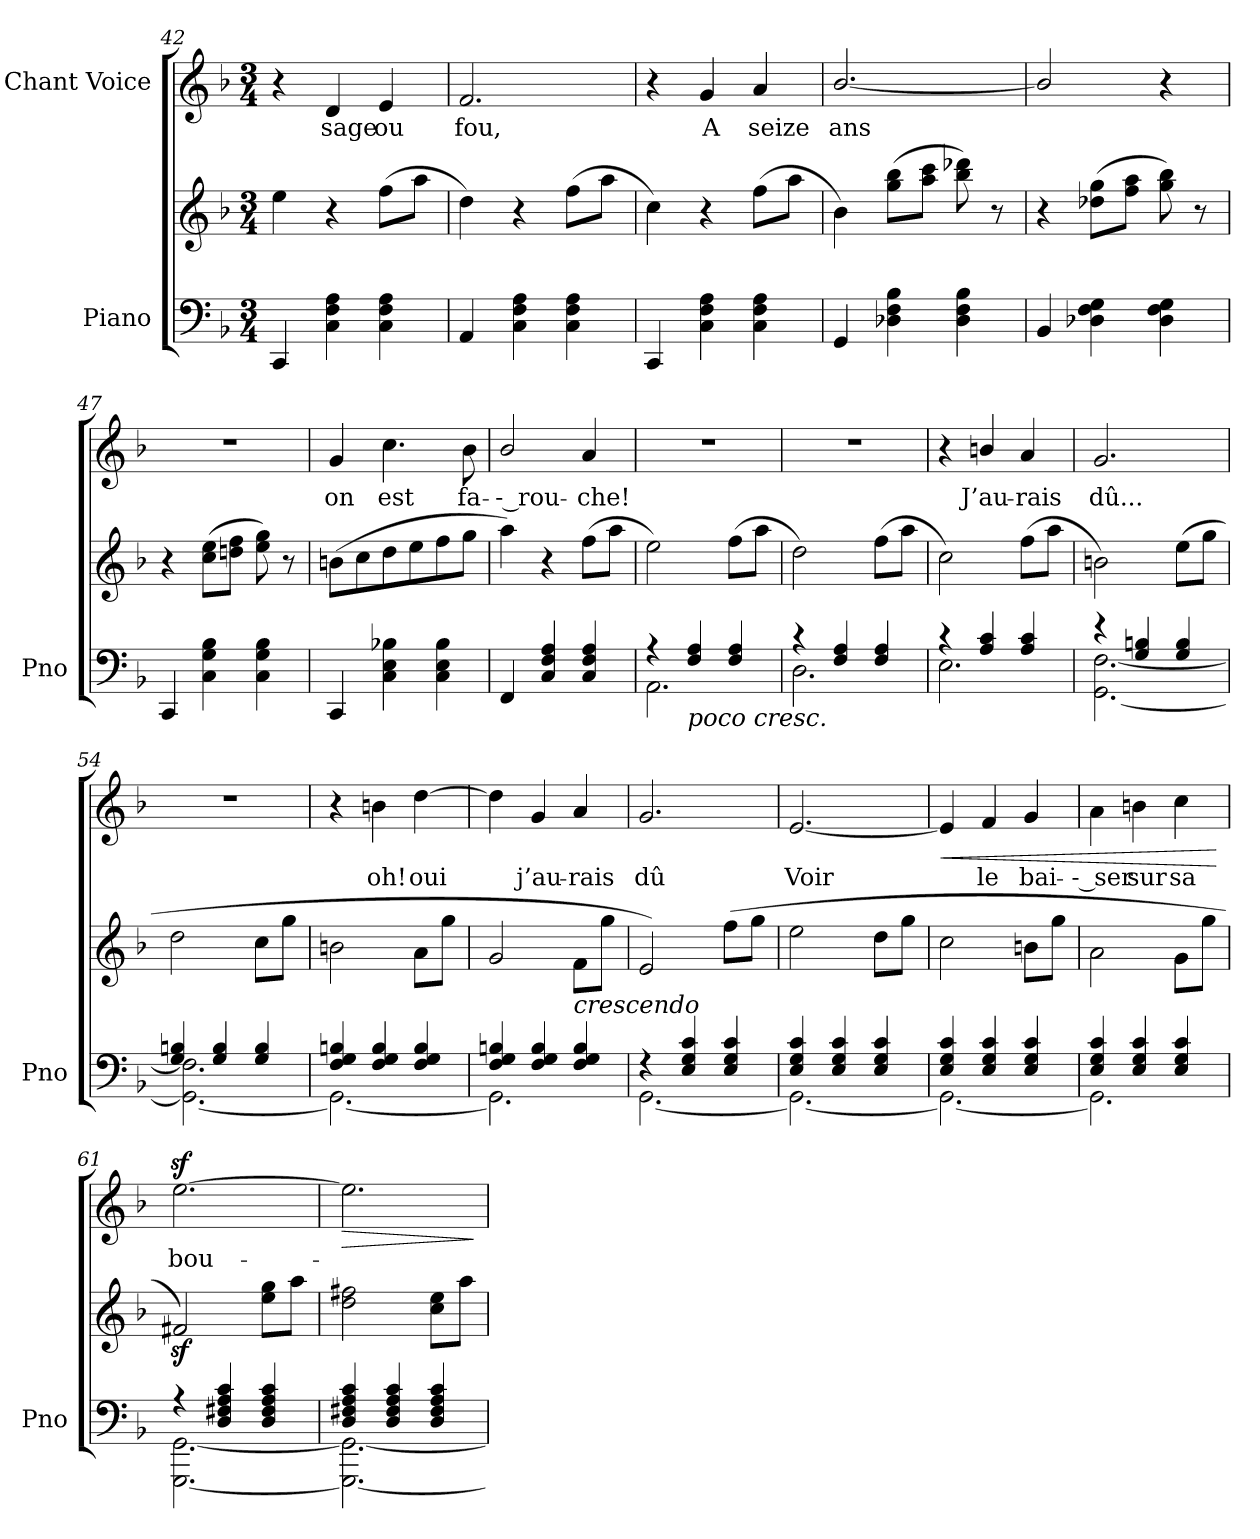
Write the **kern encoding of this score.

**kern	**kern	**kern	**text	**dynam
*part2	*part2	*part1	*part1	*part1
*staff3	*staff2	*staff1	*staff1	*staff1
*I"Piano	*	*I"Chant Voice	*	*
*I'Pno	*	*	*	*
*clefF4	*clefG2	*clefG2	*	*
*k[b-]	*k[b-]	*k[b-]	*	*
*M3/4	*M3/4	*M3/4	*	*
=42	=42	=42	=42	=42
4CC/	4ee\	4r	.	.
4C\ 4F\ 4A\	4r	4d/	sage	.
4C\ 4F\ 4A\	(8ff\L	4e/	ou	.
.	8aa\J	.	.	.
=43	=43	=43	=43	=43
4AA/	4dd\)	2.f/	fou,	.
4C\ 4F\ 4A\	4r	.	.	.
4C\ 4F\ 4A\	(8ff\L	.	.	.
.	8aa\J	.	.	.
=44	=44	=44	=44	=44
4CC/	4cc\)	4r	.	.
4C\ 4F\ 4A\	4r	4g/	A	.
4C\ 4F\ 4A\	(8ff\L	4a/	seize	.
.	8aa\J	.	.	.
=45	=45	=45	=45	=45
4GG/	4b-\)	[2.b-/	ans	.
4D-X\ 4F\ 4B-\	(8gg\ 8bb-\L	.	.	.
.	8aa\ 8ccc\J	.	.	.
4D-\ 4F\ 4B-\	8bb-\ 8ddd-X\)	.	.	.
.	8r	.	.	.
=46	=46	=46	=46	=46
4BB-/	4r	2b-/]	.	.
4D-X\ 4F\ 4G\	(8dd-X\ 8gg\L	.	.	.
.	8ff\ 8aa\J	.	.	.
4D-\ 4F\ 4G\	8gg\ 8bb-\)	4r	.	.
.	8r	.	.	.
=47	=47	=47	=47	=47
4CC/	4r	2.r	.	.
4C\ 4G\ 4B-\	(8cc\ 8ee\L	.	.	.
.	8ddn\ 8ff\J	.	.	.
4C\ 4G\ 4B-\	8ee\ 8gg\)	.	.	.
.	8r	.	.	.
=48	=48	=48	=48	=48
4CC/	(8bn\L	4g/	on	.
.	8cc\	.	.	.
4C\ 4E\ 4B-X\	8dd\	4.cc\	est	.
.	8ee\	.	.	.
4C\ 4E\ 4B-\	8ff\	.	.	.
.	8gg\J	8b-\	fa-	.
=49	=49	=49	=49	=49
4FF/	4aa\)	2b-/	-- rou-	.
4C/ 4F/ 4A/	4r	.	.	.
4C/ 4F/ 4A/	(8ff\L	4a/	-che!	.
.	8aa\J	.	.	.
=50	=50	=50	=50	=50
*^	*	*	*	*
4r	2.AA\	2ee\)	2.r	.	.
!LO:TX:b:i:t=poco cresc.	!	!	!	!	!
4F/ 4A/	.	.	.	.	.
4F/ 4A/	.	(8ff\L	.	.	.
.	.	8aa\J	.	.	.
=51	=51	=51	=51	=51	=51
4r	2.D\	2dd\)	2.r	.	.
4F/ 4A/	.	.	.	.	.
4F/ 4A/	.	(8ff\L	.	.	.
.	.	8aa\J	.	.	.
=52	=52	=52	=52	=52	=52
4r	2.E\	2cc\)	4r	.	.
4A/ 4c/	.	.	4bn/	J’au-	.
4A/ 4c/	.	(8ff\L	4a/	-rais	.
.	.	8aa\J	.	.	.
=53	=53	=53	=53	=53	=53
4r	[2.GG\ [2.F\	2bn\)	2.g/	dû...	.
4G/ 4Bn/	.	.	.	.	.
4G/ 4B/	.	(8ee\L	.	.	.
.	.	8gg\J	.	.	.
=54	=54	=54	=54	=54	=54
4G/ 4Bn/	2.GG\_ 2.F\]	2dd\	2.r	.	.
4G/ 4B/	.	.	.	.	.
4G/ 4B/	.	8cc\L	.	.	.
.	.	8gg\J	.	.	.
=55	=55	=55	=55	=55	=55
4F/ 4G/ 4Bn/	2.GG\_	2bn\	4r	.	.
4F/ 4G/ 4B/	.	.	4bn\	oh!	.
4F/ 4G/ 4B/	.	8a\L	[4dd\	oui	.
.	.	8gg\J	.	.	.
=56	=56	=56	=56	=56	=56
4F/ 4G/ 4Bn/	2.GG\]	2g/	4dd\]	.	.
4F/ 4G/ 4B/	.	.	4g/	j’au-	.
!	!	!LO:TX:b:i:t=crescendo	!	!	!
4F/ 4G/ 4B/	.	8f\L	4a/	-rais	.
.	.	8gg\J	.	.	.
=57	=57	=57	=57	=57	=57
4r	[2.GG\	2e/)	2.g/	dû	.
4E/ 4G/ 4c/	.	.	.	.	.
4E/ 4G/ 4c/	.	(8ff\L	.	.	.
.	.	8gg\J	.	.	.
=58	=58	=58	=58	=58	=58
4E/ 4G/ 4c/	2.GG\_	2ee\	[2.e/	Voir	.
4E/ 4G/ 4c/	.	.	.	.	.
4E/ 4G/ 4c/	.	8dd\L	.	.	.
.	.	8gg\J	.	.	.
=59	=59	=59	=59	=59	=59
!	!	!	!	!	!LO:HP:b
4E/ 4G/ 4c/	2.GG\_	2cc\	4e/]	.	<
4E/ 4G/ 4c/	.	.	4f/	le	.
4E/ 4G/ 4c/	.	8bn\L	4g/	bai-	.
.	.	8gg\J	.	.	.
=60	=60	=60	=60	=60	=60
4E/ 4G/ 4c/	2.GG\]	2a\	4a\	-- ser	.
4E/ 4G/ 4c/	.	.	4bn\	sur	.
4E/ 4G/ 4c/	.	8g\L	4cc\	sa	.
.	.	8gg\J	.	.	.
*v	*v	*	*	*	*
.	.	.	.	[
=61	=61	=61	=61	=61
*^	*	*	*	*
4r	[2.GGG\ [2.GG\	2f#Xz</)	[2.eez>\	bou-	.
4D/ 4F#X/ 4A/ 4c/	.	.	.	.	.
4D/ 4F#/ 4A/ 4c/	.	8ee\ 8gg\L	.	.	.
.	.	8aa\J	.	.	.
=62	=62	=62	=62	=62	=62
!	!	!	!	!	!LO:HP:b
4D/ 4F#X/ 4A/ 4c/	2.GGG\_ 2.GG\_	2dd\ 2ff#X\	2.ee\]	.	>
4D/ 4F#/ 4A/ 4c/	.	.	.	.	.
4D/ 4F#/ 4A/ 4c/	.	8cc\ 8ee\L	.	.	.
.	.	8aa\J	.	.	.
*v	*v	*	*	*	*
.	.	.	.	]
=	=	=	=	=
*-	*-	*-	*-	*-
